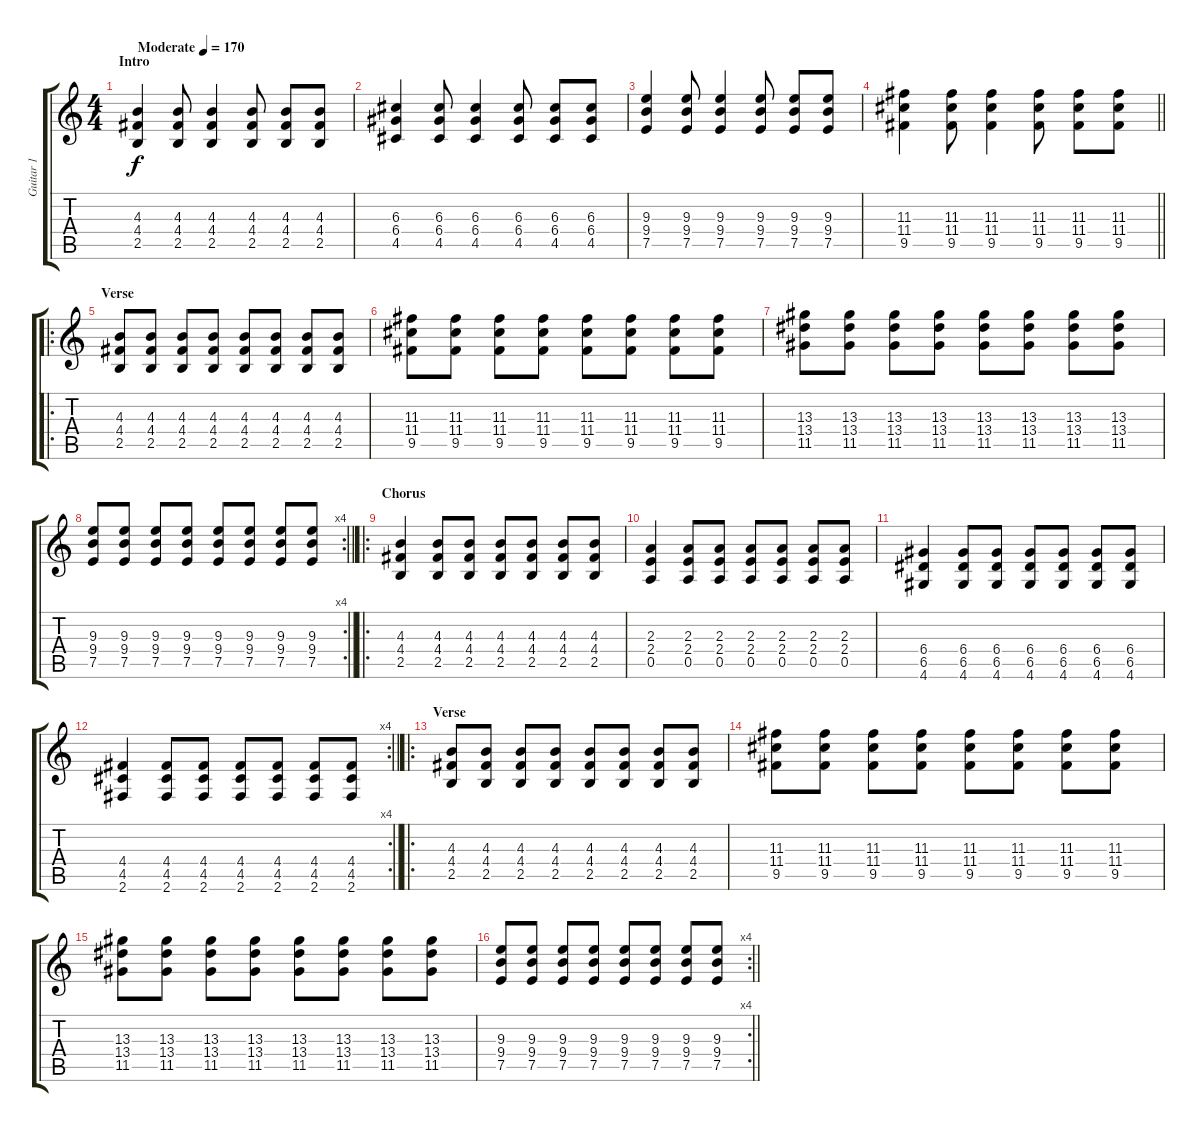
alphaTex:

\track ("Guitar 1" "Guitar 1") {instrument overdrivenguitar}
\staff {score tabs}
\tuning (E4 B3 G3 D3 A2 E2) {hide}
\ts (4 4)
\section ("" "Intro")
\tempo (170 "Moderate")
\clef g2
\ks c
(4.3 4.4 2.5).4{dy f instrument overdrivenguitar} (4.3 4.4 2.5).8 (4.3 4.4 2.5).4 (4.3 4.4 2.5).8 (4.3 4.4 2.5).8 (4.3 4.4 2.5).8 |
(6.3 6.4 4.5).4 (6.3 6.4 4.5).8 (6.3 6.4 4.5).4 (6.3 6.4 4.5).8 (6.3 6.4 4.5).8 (6.3 6.4 4.5).8 |
(9.3 9.4 7.5).4 (9.3 9.4 7.5).8 (9.3 9.4 7.5).4 (9.3 9.4 7.5).8 (9.3 9.4 7.5).8 (9.3 9.4 7.5).8 |
\barLineRight lightlight
(11.3 11.4 9.5).4 (11.3 11.4 9.5).8 (11.3 11.4 9.5).4 (11.3 11.4 9.5).8 (11.3 11.4 9.5).8 (11.3 11.4 9.5).8 |
\ro
\section ("" "Verse")
(4.3 4.4 2.5).8 (4.3 4.4 2.5).8 (4.3 4.4 2.5).8 (4.3 4.4 2.5).8 (4.3 4.4 2.5).8 (4.3 4.4 2.5).8 (4.3 4.4 2.5).8 (4.3 4.4 2.5).8 |
(11.3 11.4 9.5).8 (11.3 11.4 9.5).8 (11.3 11.4 9.5).8 (11.3 11.4 9.5).8 (11.3 11.4 9.5).8 (11.3 11.4 9.5).8 (11.3 11.4 9.5).8 (11.3 11.4 9.5).8 |
(13.3 13.4 11.5).8 (13.3 13.4 11.5).8 (13.3 13.4 11.5).8 (13.3 13.4 11.5).8 (13.3 13.4 11.5).8 (13.3 13.4 11.5).8 (13.3 13.4 11.5).8 (13.3 13.4 11.5).8 |
\rc 4
\barLineRight lightlight
(9.3 9.4 7.5).8 (9.3 9.4 7.5).8 (9.3 9.4 7.5).8 (9.3 9.4 7.5).8 (9.3 9.4 7.5).8 (9.3 9.4 7.5).8 (9.3 9.4 7.5).8 (9.3 9.4 7.5).8 |
\ro
\section ("" "Chorus")
(4.3 4.4 2.5).4 (4.3 4.4 2.5).8 (4.3 4.4 2.5).8 (4.3 4.4 2.5).8 (4.3 4.4 2.5).8 (4.3 4.4 2.5).8 (4.3 4.4 2.5).8 |
(2.3 2.4 0.5).4 (2.3 2.4 0.5).8 (2.3 2.4 0.5).8 (2.3 2.4 0.5).8 (2.3 2.4 0.5).8 (2.3 2.4 0.5).8 (2.3 2.4 0.5).8 |
(6.4 6.5 4.6).4 (6.4 6.5 4.6).8 (6.4 6.5 4.6).8 (6.4 6.5 4.6).8 (6.4 6.5 4.6).8 (6.4 6.5 4.6).8 (6.4 6.5 4.6).8 |
\rc 4
\barLineRight lightlight
(4.4 4.5 2.6).4 (4.4 4.5 2.6).8 (4.4 4.5 2.6).8 (4.4 4.5 2.6).8 (4.4 4.5 2.6).8 (4.4 4.5 2.6).8 (4.4 4.5 2.6).8 |
\ro
\section ("" "Verse")
(4.3 4.4 2.5).8 (4.3 4.4 2.5).8 (4.3 4.4 2.5).8 (4.3 4.4 2.5).8 (4.3 4.4 2.5).8 (4.3 4.4 2.5).8 (4.3 4.4 2.5).8 (4.3 4.4 2.5).8 |
(11.3 11.4 9.5).8 (11.3 11.4 9.5).8 (11.3 11.4 9.5).8 (11.3 11.4 9.5).8 (11.3 11.4 9.5).8 (11.3 11.4 9.5).8 (11.3 11.4 9.5).8 (11.3 11.4 9.5).8 |
(13.3 13.4 11.5).8 (13.3 13.4 11.5).8 (13.3 13.4 11.5).8 (13.3 13.4 11.5).8 (13.3 13.4 11.5).8 (13.3 13.4 11.5).8 (13.3 13.4 11.5).8 (13.3 13.4 11.5).8 |
\rc 4
\barLineRight lightlight
(9.3 9.4 7.5).8 (9.3 9.4 7.5).8 (9.3 9.4 7.5).8 (9.3 9.4 7.5).8 (9.3 9.4 7.5).8 (9.3 9.4 7.5).8 (9.3 9.4 7.5).8 (9.3 9.4 7.5).8
